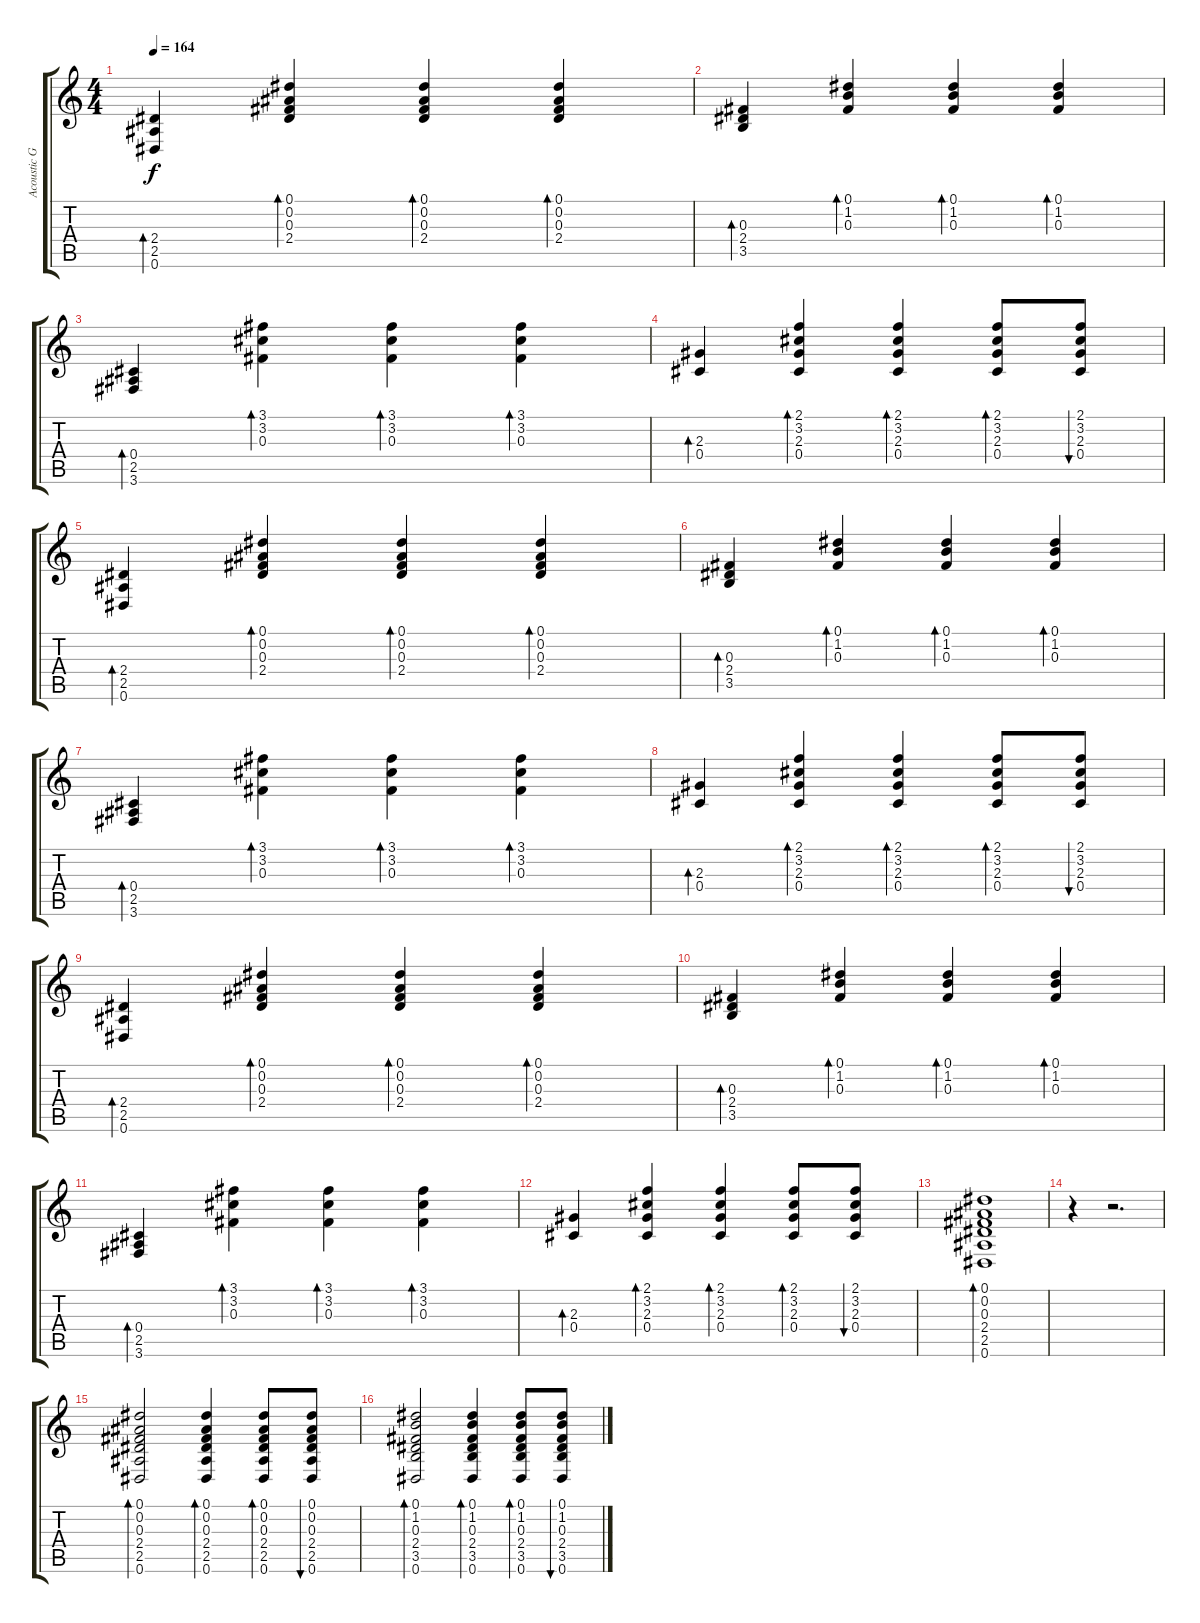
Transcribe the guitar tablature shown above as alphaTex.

\track ("Acoustic Guitar" "Acoustic G") {instrument acousticguitarsteel}
\staff {score tabs}
\tuning (Eb4 Bb3 Gb3 Db3 Ab2 Eb2) {hide}
\ts (4 4)
\tempo 164
\clef g2
\ks c
(2.4 2.5 0.6).4{bd 60 dy f} (0.1 0.2 0.3 2.4).4{bd 60} (0.1 0.2 0.3 2.4).4{bd 60} (0.1 0.2 0.3 2.4).4{bd 60} |
(0.3 2.4 3.5).4{bd 60} (0.1 1.2 0.3).4{bd 60} (0.1 1.2 0.3).4{bd 60} (0.1 1.2 0.3).4{bd 60} |
(0.4 2.5 3.6).4{bd 60} (3.1 3.2 0.3).4{bd 60} (3.1 3.2 0.3).4{bd 60} (3.1 3.2 0.3).4{bd 60} |
(2.3 0.4).4{bd 60} (2.1 3.2 2.3 0.4).4{bd 60} (2.1 3.2 2.3 0.4).4{bd 60} (2.1 3.2 2.3 0.4).8{bd 60} (2.1 3.2 2.3 0.4).8{bu 60} |
(2.4 2.5 0.6).4{bd 60} (0.1 0.2 0.3 2.4).4{bd 60} (0.1 0.2 0.3 2.4).4{bd 60} (0.1 0.2 0.3 2.4).4{bd 60} |
(0.3 2.4 3.5).4{bd 60} (0.1 1.2 0.3).4{bd 60} (0.1 1.2 0.3).4{bd 60} (0.1 1.2 0.3).4{bd 60} |
(0.4 2.5 3.6).4{bd 60} (3.1 3.2 0.3).4{bd 60} (3.1 3.2 0.3).4{bd 60} (3.1 3.2 0.3).4{bd 60} |
(2.3 0.4).4{bd 60} (2.1 3.2 2.3 0.4).4{bd 60} (2.1 3.2 2.3 0.4).4{bd 60} (2.1 3.2 2.3 0.4).8{bd 60} (2.1 3.2 2.3 0.4).8{bu 60} |
(2.4 2.5 0.6).4{bd 60} (0.1 0.2 0.3 2.4).4{bd 60} (0.1 0.2 0.3 2.4).4{bd 60} (0.1 0.2 0.3 2.4).4{bd 60} |
(0.3 2.4 3.5).4{bd 60} (0.1 1.2 0.3).4{bd 60} (0.1 1.2 0.3).4{bd 60} (0.1 1.2 0.3).4{bd 60} |
(0.4 2.5 3.6).4{bd 60} (3.1 3.2 0.3).4{bd 60} (3.1 3.2 0.3).4{bd 60} (3.1 3.2 0.3).4{bd 60} |
(2.3 0.4).4{bd 60} (2.1 3.2 2.3 0.4).4{bd 60} (2.1 3.2 2.3 0.4).4{bd 60} (2.1 3.2 2.3 0.4).8{bd 60} (2.1 3.2 2.3 0.4).8{bu 60} |
(0.1 0.2 0.3 2.4 2.5 0.6).1{bd 60} |
r.4 r.2{d} |
(0.1 0.2 0.3 2.4 2.5 0.6).2{bd 60} (0.1 0.2 0.3 2.4 2.5 0.6).4{bd 60} (0.1 0.2 0.3 2.4 2.5 0.6).8{bd 60} (0.1 0.2 0.3 2.4 2.5 0.6).8{bu 60} |
(0.1 1.2 0.3 2.4 3.5 0.6).2{bd 60} (0.1 1.2 0.3 2.4 3.5 0.6).4{bd 60} (0.1 1.2 0.3 2.4 3.5 0.6).8{bd 60} (0.1 1.2 0.3 2.4 3.5 0.6).8{bu 60}
